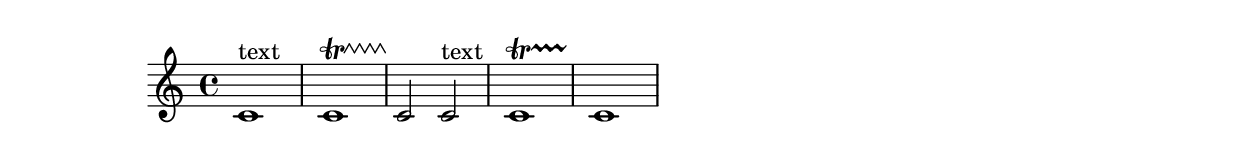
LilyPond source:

\version "2.11.61"

\header {
  texidoc = "Setting @code{'zigzag} style for spanners does not
cause spacing problems: in this example, the first text markup and
zigzag trillspanner have the same outside staff positioning as
the second markup and default trillspanner.
"
}

\relative c' {
  c1^"text"
  \override TrillSpanner #'style = #'zigzag
  c1\startTrillSpan
  c2^\stopTrillSpan c^"text"
  \revert TrillSpanner #'style
  c1\startTrillSpan
  c1^\stopTrillSpan
}
